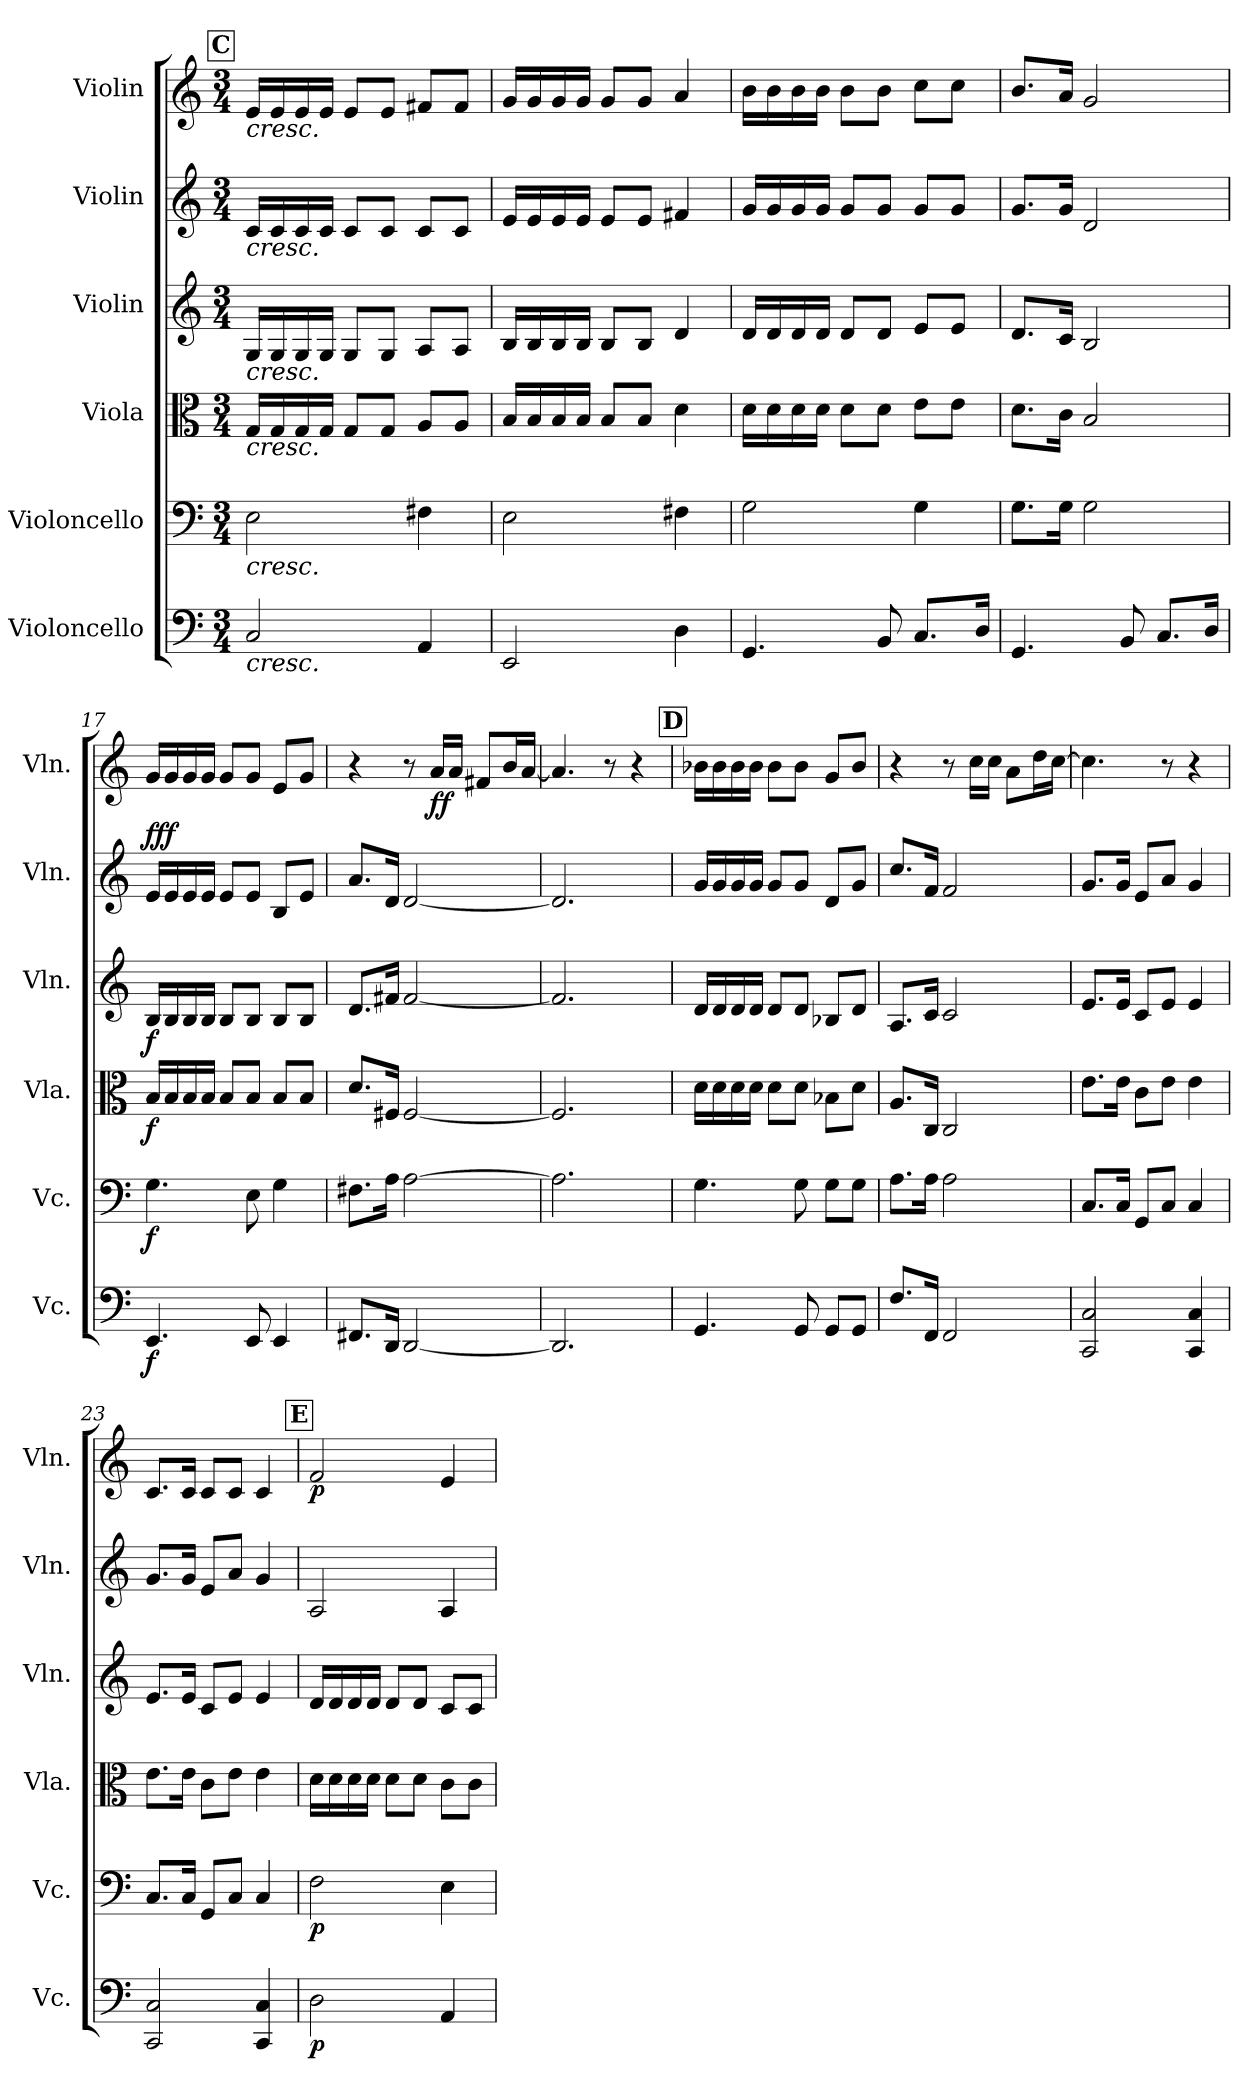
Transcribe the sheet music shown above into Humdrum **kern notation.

**kern	**dynam	**kern	**dynam	**kern	**dynam	**kern	**dynam	**kern	**dynam	**kern	**dynam
*part6	*part6	*part5	*part5	*part4	*part4	*part3	*part3	*part2	*part2	*part1	*part1
*staff6	*staff6	*staff5	*staff5	*staff4	*staff4	*staff3	*staff3	*staff2	*staff2	*staff1	*staff1
*I"Violoncello	*	*I"Violoncello	*	*I"Viola	*	*I"Violin	*	*I"Violin	*	*I"Violin	*
*I'Vc.	*	*I'Vc.	*	*I'Vla.	*	*I'Vln.	*	*I'Vln.	*	*I'Vln.	*
*clefF4	*	*clefF4	*	*clefC3	*	*clefG2	*	*clefG2	*	*clefG2	*
*k[]	*	*k[]	*	*k[]	*	*k[]	*	*k[]	*	*k[]	*
*M3/4	*	*M3/4	*	*M3/4	*	*M3/4	*	*M3/4	*	*M3/4	*
!!LO:REH:place=s1:a:B:fs=14:t=C
=13	=13	=13	=13	=13	=13	=13	=13	=13	=13	=13	=13
!	!	!	!	!	!	!	!	!	!	!LO:TX:b:i:t=cresc.	!
!	!	!	!	!	!	!	!	!LO:TX:b:i:t=cresc.	!	!	!
!	!	!	!	!	!	!LO:TX:b:i:t=cresc.	!	!	!	!	!
!	!	!	!	!LO:TX:b:i:t=cresc.	!	!	!	!	!	!	!
!	!	!LO:TX:b:i:t=cresc.	!	!	!	!	!	!	!	!	!
!LO:TX:b:i:t=cresc.	!	!	!	!	!	!	!	!	!	!	!
2C/	.	2E\	.	16G/LL	.	16G/LL	.	16c/LL	.	16e/LL	.
.	.	.	.	16G/	.	16G/	.	16c/	.	16e/	.
.	.	.	.	16G/	.	16G/	.	16c/	.	16e/	.
.	.	.	.	16G/JJ	.	16G/JJ	.	16c/JJ	.	16e/JJ	.
.	.	.	.	8G/L	.	8G/L	.	8c/L	.	8e/L	.
.	.	.	.	8G/J	.	8G/J	.	8c/J	.	8e/J	.
4AA/	.	4F#X\	.	8A/L	.	8A/L	.	8c/L	.	8f#X/L	.
.	.	.	.	8A/J	.	8A/J	.	8c/J	.	8f#/J	.
=14	=14	=14	=14	=14	=14	=14	=14	=14	=14	=14	=14
2EE/	.	2E\	.	16B/LL	.	16B/LL	.	16e/LL	.	16g/LL	.
.	.	.	.	16B/	.	16B/	.	16e/	.	16g/	.
.	.	.	.	16B/	.	16B/	.	16e/	.	16g/	.
.	.	.	.	16B/JJ	.	16B/JJ	.	16e/JJ	.	16g/JJ	.
.	.	.	.	8B/L	.	8B/L	.	8e/L	.	8g/L	.
.	.	.	.	8B/J	.	8B/J	.	8e/J	.	8g/J	.
4D\	.	4F#X\	.	4d\	.	4d/	.	4f#X/	.	4a/	.
=15	=15	=15	=15	=15	=15	=15	=15	=15	=15	=15	=15
4.GG/	.	2G\	.	16d\LL	.	16d/LL	.	16g/LL	.	16b\LL	.
.	.	.	.	16d\	.	16d/	.	16g/	.	16b\	.
.	.	.	.	16d\	.	16d/	.	16g/	.	16b\	.
.	.	.	.	16d\JJ	.	16d/JJ	.	16g/JJ	.	16b\JJ	.
.	.	.	.	8d\L	.	8d/L	.	8g/L	.	8b\L	.
8BB/	.	.	.	8d\J	.	8d/J	.	8g/J	.	8b\J	.
8.C/L	.	4G\	.	8e\L	.	8e/L	.	8g/L	.	8cc\L	.
.	.	.	.	8e\J	.	8e/J	.	8g/J	.	8cc\J	.
16D/Jk	.	.	.	.	.	.	.	.	.	.	.
!!LO:LB:g=z
=16	=16	=16	=16	=16	=16	=16	=16	=16	=16	=16	=16
4.GG/	.	8.G\L	.	8.d\L	.	8.d/L	.	8.g/L	.	8.b/L	.
.	.	16G\Jk	.	16c\Jk	.	16c/Jk	.	16g/Jk	.	16a/Jk	.
.	.	2G\	.	2B/	.	2B/	.	2d/	.	2g/	.
8BB/	.	.	.	.	.	.	.	.	.	.	.
8.C/L	.	.	.	.	.	.	.	.	.	.	.
16D/Jk	.	.	.	.	.	.	.	.	.	.	.
=17	=17	=17	=17	=17	=17	=17	=17	=17	=17	=17	=17
!	!LO:DY:b	!	!LO:DY:b	!	!LO:DY:b	!	!LO:DY:b	!	!LO:DY:a	!	!
!	!	!	!	!	!	!	!	!	!LO:DY:n=1:a	!	!
!	!	!	!	!	!	!	!	!	!LO:DY:n=2:b	!	!
4.EE/	f	4.G\	f	16B/LL	f	16B/LL	f	16e/LL	f f f	16g/LL	.
.	.	.	.	16B/	.	16B/	.	16e/	.	16g/	.
.	.	.	.	16B/	.	16B/	.	16e/	.	16g/	.
.	.	.	.	16B/JJ	.	16B/JJ	.	16e/JJ	.	16g/JJ	.
.	.	.	.	8B/L	.	8B/L	.	8e/L	.	8g/L	.
8EE/	.	8E\	.	8B/J	.	8B/J	.	8e/J	.	8g/J	.
4EE/	.	4G\	.	8B/L	.	8B/L	.	8B/L	.	8e/L	.
.	.	.	.	8B/J	.	8B/J	.	8e/J	.	8g/J	.
=18	=18	=18	=18	=18	=18	=18	=18	=18	=18	=18	=18
8.FF#X/L	.	8.F#X\L	.	8.d/L	.	8.d/L	.	8.a/L	.	4r	.
16DD/Jk	.	16A\Jk	.	16F#X/Jk	.	16f#X/Jk	.	16d/Jk	.	.	.
[2DD/	.	[2A\	.	[2F#/	.	[2f#/	.	[2d/	.	8r	.
!	!	!	!	!	!	!	!	!	!	!	!LO:DY:b
.	.	.	.	.	.	.	.	.	.	16a/LL	ff
.	.	.	.	.	.	.	.	.	.	16a/JJ	.
.	.	.	.	.	.	.	.	.	.	8f#X/L	.
.	.	.	.	.	.	.	.	.	.	16b/L	.
.	.	.	.	.	.	.	.	.	.	[16a/JJ	.
=19	=19	=19	=19	=19	=19	=19	=19	=19	=19	=19	=19
2.DD/]	.	2.A\]	.	2.F#/]	.	2.f#/]	.	2.d/]	.	4.a/]	.
.	.	.	.	.	.	.	.	.	.	8r	.
.	.	.	.	.	.	.	.	.	.	4r	.
!!LO:REH:place=s1:a:B:fs=14:t=D
=20	=20	=20	=20	=20	=20	=20	=20	=20	=20	=20	=20
4.GG/	.	4.G\	.	16d\LL	.	16d/LL	.	16g/LL	.	16b-X\LL	.
.	.	.	.	16d\	.	16d/	.	16g/	.	16b-\	.
.	.	.	.	16d\	.	16d/	.	16g/	.	16b-\	.
.	.	.	.	16d\JJ	.	16d/JJ	.	16g/JJ	.	16b-\JJ	.
.	.	.	.	8d\L	.	8d/L	.	8g/L	.	8b-\L	.
8GG/	.	8G\	.	8d\J	.	8d/J	.	8g/J	.	8b-\J	.
8GG/L	.	8G\L	.	8B-X\L	.	8B-X/L	.	8d/L	.	8g/L	.
8GG/J	.	8G\J	.	8d\J	.	8d/J	.	8g/J	.	8b-/J	.
!!LO:PB:g=z
=21	=21	=21	=21	=21	=21	=21	=21	=21	=21	=21	=21
8.F/L	.	8.A\L	.	8.A/L	.	8.A/L	.	8.cc/L	.	4r	.
16FF/Jk	.	16A\Jk	.	16C/Jk	.	16c/Jk	.	16f/Jk	.	.	.
2FF/	.	2A\	.	2C/	.	2c/	.	2f/	.	8r	.
.	.	.	.	.	.	.	.	.	.	16cc\LL	.
.	.	.	.	.	.	.	.	.	.	16cc\JJ	.
.	.	.	.	.	.	.	.	.	.	8a\L	.
.	.	.	.	.	.	.	.	.	.	16dd\L	.
.	.	.	.	.	.	.	.	.	.	[16cc\JJ	.
=22	=22	=22	=22	=22	=22	=22	=22	=22	=22	=22	=22
2CC/ 2C/	.	8.C/L	.	8.e\L	.	8.e/L	.	8.g/L	.	4.cc\]	.
.	.	16C/Jk	.	16e\Jk	.	16e/Jk	.	16g/Jk	.	.	.
.	.	8GG/L	.	8c\L	.	8c/L	.	8e/L	.	.	.
.	.	8C/J	.	8e\J	.	8e/J	.	8a/J	.	8r	.
4CC/ 4C/	.	4C/	.	4e\	.	4e/	.	4g/	.	4r	.
=23	=23	=23	=23	=23	=23	=23	=23	=23	=23	=23	=23
2CC/ 2C/	.	8.C/L	.	8.e\L	.	8.e/L	.	8.g/L	.	8.c/L	.
.	.	16C/Jk	.	16e\Jk	.	16e/Jk	.	16g/Jk	.	16c/Jk	.
.	.	8GG/L	.	8c\L	.	8c/L	.	8e/L	.	8c/L	.
.	.	8C/J	.	8e\J	.	8e/J	.	8a/J	.	8c/J	.
4CC/ 4C/	.	4C/	.	4e\	.	4e/	.	4g/	.	4c/	.
!!LO:REH:place=s1:a:B:fs=14:t=E
=24	=24	=24	=24	=24	=24	=24	=24	=24	=24	=24	=24
!	!LO:DY:b	!	!LO:DY:b	!	!LO:DY:a	!	!	!	!	!	!
!	!	!	!	!	!LO:DY:n=1:b	!	!LO:DY:a	!	!	!	!
!	!	!	!	!	!	!	!LO:DY:n=1:b	!	!	!	!LO:DY:b
2D\	p	2F\	p	16d\LL	p mf	16d/LL	p mf	2A/	.	2f/	p
.	.	.	.	16d\	.	16d/	.	.	.	.	.
.	.	.	.	16d\	.	16d/	.	.	.	.	.
.	.	.	.	16d\JJ	.	16d/JJ	.	.	.	.	.
.	.	.	.	8d\L	.	8d/L	.	.	.	.	.
.	.	.	.	8d\J	.	8d/J	.	.	.	.	.
4AA/	.	4E\	.	8c\L	.	8c/L	.	4A/	.	4e/	.
.	.	.	.	8c\J	.	8c/J	.	.	.	.	.
=	=	=	=	=	=	=	=	=	=	=	=
*-	*-	*-	*-	*-	*-	*-	*-	*-	*-	*-	*-
